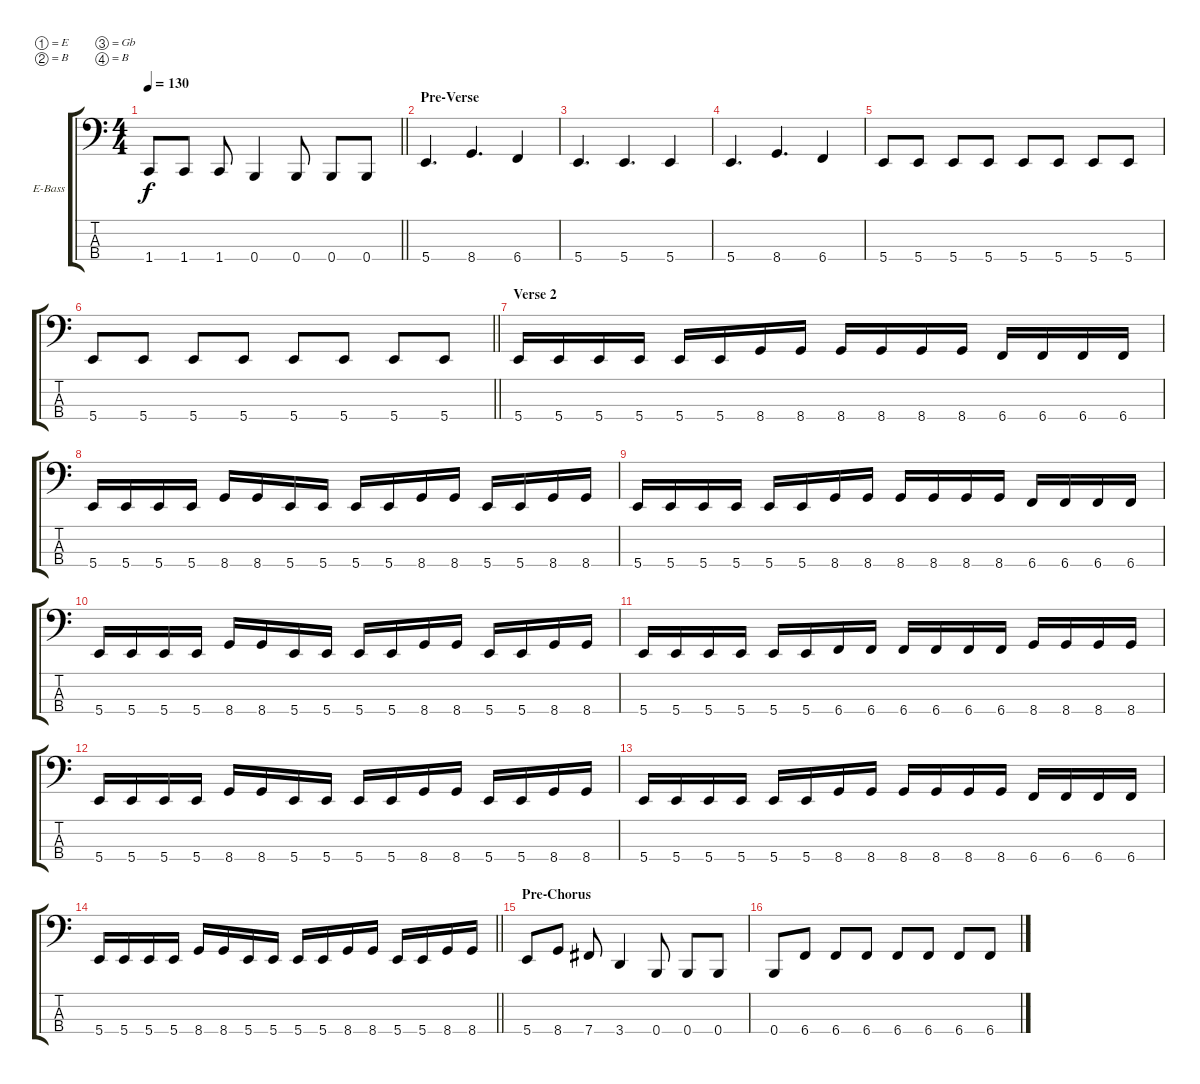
\bracketExtendMode groupsimilarinstruments
\firstSystemTrackNameOrientation horizontal
\otherSystemsTrackNameOrientation horizontal
\track ("Paul Gray" "E-Bass") {instrument electricbassfinger}
\staff {score tabs}
\tuning (E2 B1 Gb1 B0)
\ts (4 4)
\tempo 130
\clef f4
\barLineRight lightlight
\ks c
1.4.8{dy f} 1.4.8 1.4.8 0.4.4 0.4.8 0.4.8 0.4.8 |
\section ("" "Pre-Verse")
5.4.4{d} 8.4.4{d} 6.4.4 |
5.4.4{d} 5.4.4{d} 5.4.4 |
5.4.4{d} 8.4.4{d} 6.4.4 |
5.4.8 5.4.8 5.4.8 5.4.8 5.4.8 5.4.8 5.4.8 5.4.8 |
\barLineRight lightlight
5.4.8 5.4.8 5.4.8 5.4.8 5.4.8 5.4.8 5.4.8 5.4.8 |
\section ("" "Verse 2")
5.4.16 5.4.16 5.4.16 5.4.16 5.4.16 5.4.16 8.4.16 8.4.16 8.4.16 8.4.16 8.4.16 8.4.16 6.4.16 6.4.16 6.4.16 6.4.16 |
5.4.16 5.4.16 5.4.16 5.4.16 8.4.16 8.4.16 5.4.16 5.4.16 5.4.16 5.4.16 8.4.16 8.4.16 5.4.16 5.4.16 8.4.16 8.4.16 |
5.4.16 5.4.16 5.4.16 5.4.16 5.4.16 5.4.16 8.4.16 8.4.16 8.4.16 8.4.16 8.4.16 8.4.16 6.4.16 6.4.16 6.4.16 6.4.16 |
5.4.16 5.4.16 5.4.16 5.4.16 8.4.16 8.4.16 5.4.16 5.4.16 5.4.16 5.4.16 8.4.16 8.4.16 5.4.16 5.4.16 8.4.16 8.4.16 |
5.4.16 5.4.16 5.4.16 5.4.16 5.4.16 5.4.16 6.4.16 6.4.16 6.4.16 6.4.16 6.4.16 6.4.16 8.4.16 8.4.16 8.4.16 8.4.16 |
5.4.16 5.4.16 5.4.16 5.4.16 8.4.16 8.4.16 5.4.16 5.4.16 5.4.16 5.4.16 8.4.16 8.4.16 5.4.16 5.4.16 8.4.16 8.4.16 |
5.4.16 5.4.16 5.4.16 5.4.16 5.4.16 5.4.16 8.4.16 8.4.16 8.4.16 8.4.16 8.4.16 8.4.16 6.4.16 6.4.16 6.4.16 6.4.16 |
\barLineRight lightlight
5.4.16 5.4.16 5.4.16 5.4.16 8.4.16 8.4.16 5.4.16 5.4.16 5.4.16 5.4.16 8.4.16 8.4.16 5.4.16 5.4.16 8.4.16 8.4.16 |
\section ("" "Pre-Chorus")
5.4.8 8.4.8 7.4.8 3.4.4 0.4.8 0.4.8 0.4.8 |
0.4.8 6.4.8 6.4.8 6.4.8 6.4.8 6.4.8 6.4.8 6.4.8
